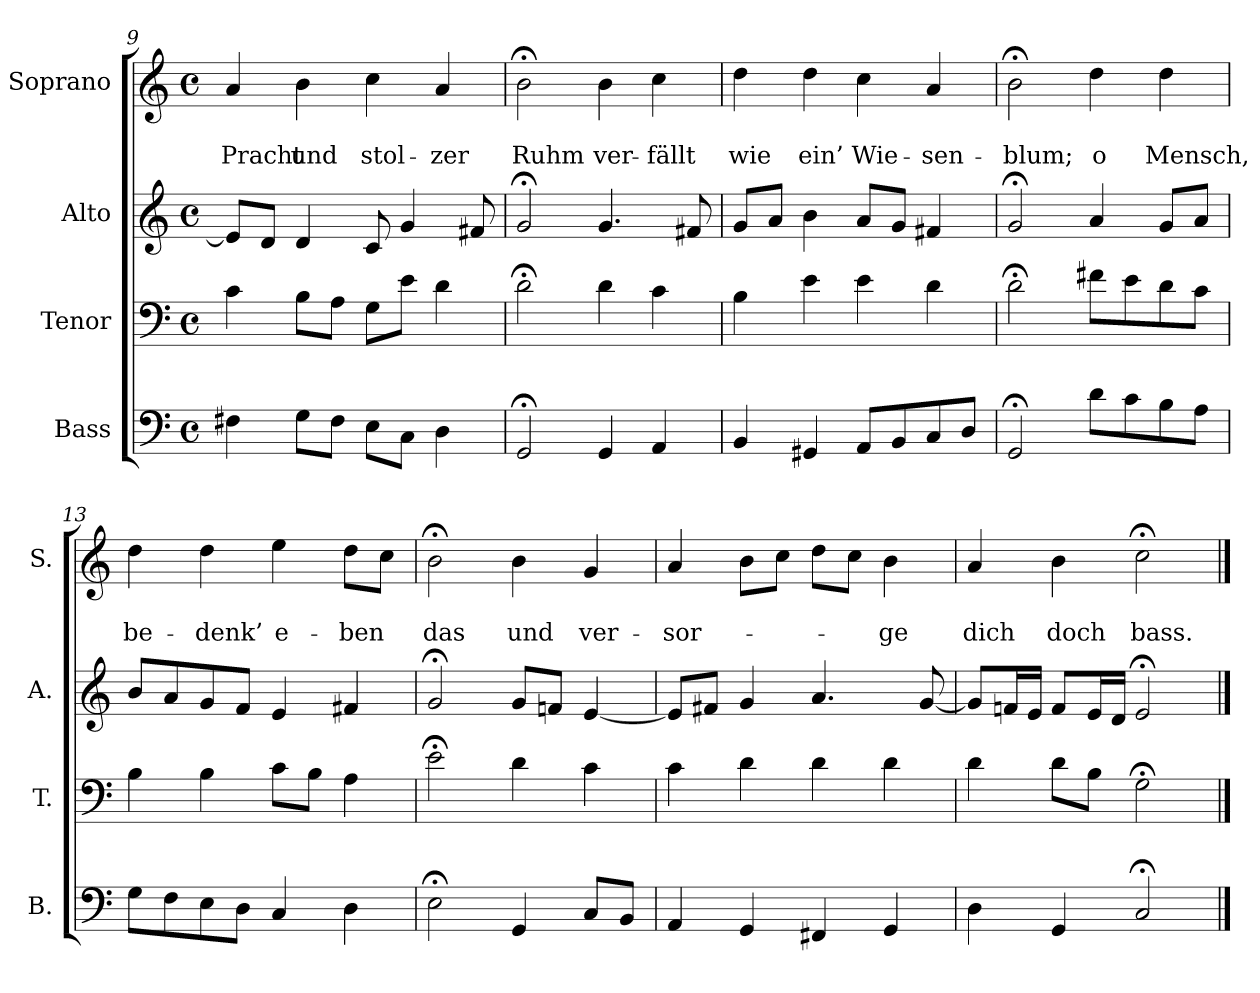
**kern	**kern	**kern	**kern	**text	**text
*part4	*part3	*part2	*part1	*part1	*part1
*staff4	*staff3	*staff2	*staff1	*staff1	*staff1
*I"Bass	*I"Tenor	*I"Alto	*I"Soprano	*	*
*I'B.	*I'T.	*I'A.	*I'S.	*	*
!!LO:PB:g=z
*clefF4	*clefF4	*clefG2	*clefG2	*	*
*k[]	*k[]	*k[]	*k[]	*	*
*C:	*C:	*C:	*C:	*	*
*M4/4	*M4/4	*M4/4	*M4/4	*	*
*met(c)	*met(c)	*met(c)	*met(c)	*	*
=9	=9	=9	=9	=9	=9
4F#X\	4c\	8e/L]	4a/	.	Pracht
.	.	8d/J	.	.	.
8G\L	8B\L	4d/	4b\	.	und
8F#\J	8A\J	.	.	.	.
8E\L	8G\L	8c/	4cc\	.	stol-
8C\J	8e\J	4g/	.	.	.
4D\	4d\	.	4a/	.	-zer
.	.	8f#X/	.	.	.
=10	=10	=10	=10	=10	=10
2GG;</	2d;<\	2g;</	2b;<\	.	Ruhm
4GG/	4d\	4.g/	4b\	.	ver-
4AA/	4c\	.	4cc\	.	-fällt
.	.	8f#X/	.	.	.
=11	=11	=11	=11	=11	=11
4BB/	4B\	8g/L	4dd\	.	wie
.	.	8a/J	.	.	.
4GG#X/	4e\	4b\	4dd\	.	ein’
8AA/L	4e\	8a/L	4cc\	.	Wie-
8BB/	.	8g/J	.	.	.
8C/	4d\	4f#X/	4a/	.	-sen-
8D/J	.	.	.	.	.
=12	=12	=12	=12	=12	=12
2GG;</	2d;<\	2g;</	2b;<\	.	-blum;
8d\L	8f#X\L	4a/	4dd\	.	o
8c\	8e\	.	.	.	.
8B\	8d\	8g/L	4dd\	.	Mensch,
8A\J	8c\J	8a/J	.	.	.
!!LO:LB:g=z
=13	=13	=13	=13	=13	=13
8G\L	4B\	8b/L	4dd\	.	be-
8F\	.	8a/	.	.	.
8E\	4B\	8g/	4dd\	.	-denk’
8D\J	.	8f/J	.	.	.
4C/	8c\L	4e/	4ee\	.	e-
.	8B\J	.	.	.	.
4D\	4A\	4f#X/	8dd\L	.	-ben
.	.	.	8cc\J	.	.
=14	=14	=14	=14	=14	=14
2E;<\	2e;<\	2g;</	2b;<\	.	das
4GG/	4d\	8g/L	4b\	.	und
.	.	8fn/J	.	.	.
8C/L	4c\	[4e/	4g/	.	ver-
8BB/J	.	.	.	.	.
=15	=15	=15	=15	=15	=15
4AA/	4c\	8e/L]	4a/	.	-sor-
.	.	8f#X/J	.	.	.
4GG/	4d\	4g/	8b\L	.	.
.	.	.	8cc\J	.	.
4FF#X/	4d\	4.a/	8dd\L	.	.
.	.	.	8cc\J	.	.
4GG/	4d\	.	4b\	.	-ge
.	.	[8g/	.	.	.
=16	=16	=16	=16	=16	=16
4D\	4d\	8g/L]	4a/	.	dich
.	.	16fn/L	.	.	.
.	.	16e/JJ	.	.	.
4GG/	8d\L	8f/L	4b\	.	doch
.	8B\J	16e/L	.	.	.
.	.	16d/JJ	.	.	.
2C;</	2G;<\	2e;</	2cc;<\	.	bass.
==	==	==	==	==	==
*-	*-	*-	*-	*-	*-
